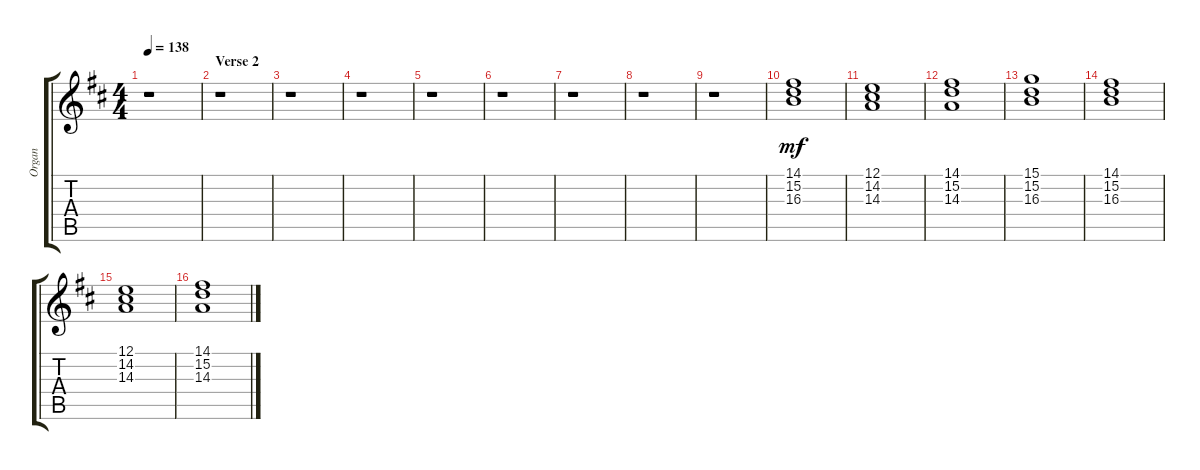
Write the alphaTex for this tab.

\track ("Organ" "Organ") {instrument rockorgan}
\staff {score tabs}
\tuning (E4 B3 G3 D3 A2 E2) {hide}
\ts (4 4)
\tempo 138
\clef g2
\ks d
r.1{dy mf} |
\section ("" "Verse 2")
r.1 |
r.1 |
r.1 |
r.1 |
r.1 |
r.1 |
r.1 |
r.1 |
(14.1 15.2 16.3).1 |
(12.1 14.2 14.3).1 |
(14.1 15.2 14.3).1 |
(15.1 15.2 16.3).1 |
(14.1 15.2 16.3).1 |
(12.1 14.2 14.3).1 |
(14.1 15.2 14.3).1
